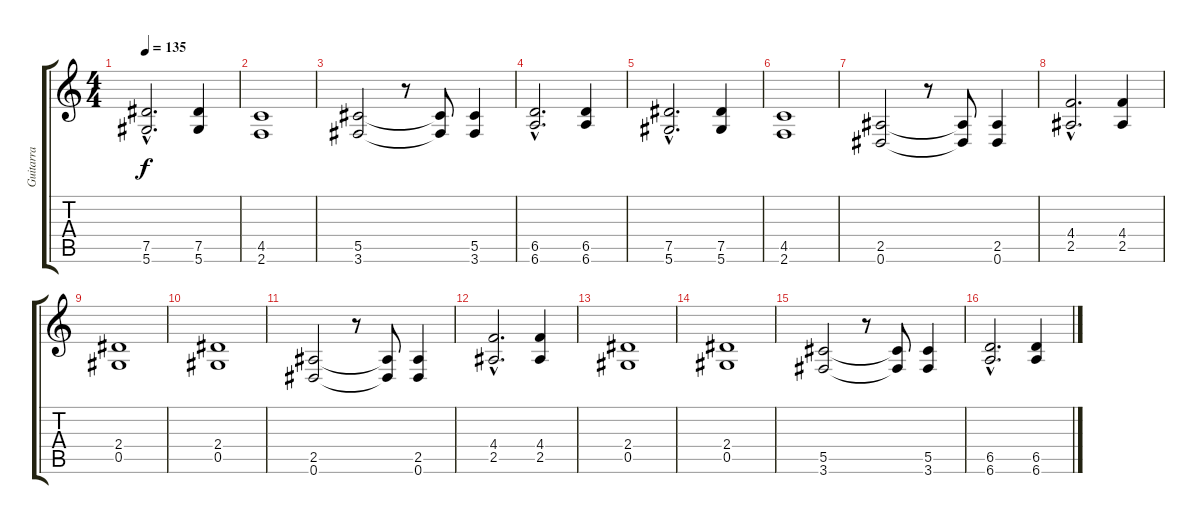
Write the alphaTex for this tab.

\track ("Guitarra" "Guitarra") {instrument distortionguitar}
\staff {score tabs}
\tuning (Eb4 Bb3 Gb3 Db3 Ab2 Eb2) {hide}
\ts (4 4)
\tempo 135
\clef g2
\ks c
(7.5{hac} 5.6{hac}).2{d dy f} (7.5 5.6).4 |
(4.5 2.6).1 |
(5.5 3.6).2 r.8 (5.5{t} 3.6{t}).8 (5.5 3.6).4 |
(6.5{hac} 6.6{hac}).2{d} (6.5 6.6).4 |
(7.5{hac} 5.6{hac}).2{d} (7.5 5.6).4 |
(4.5 2.6).1 |
(2.5 0.6).2 r.8 (2.5{t} 0.6{t}).8 (2.5 0.6).4 |
(4.4{hac} 2.5{hac}).2{d} (4.4 2.5).4 |
(2.4 0.5).1 |
(2.4 0.5).1 |
(2.5 0.6).2 r.8 (2.5{t} 0.6{t}).8 (2.5 0.6).4 |
(4.4{hac} 2.5{hac}).2{d} (4.4 2.5).4 |
(2.4 0.5).1 |
(2.4 0.5).1 |
(5.5 3.6).2 r.8 (5.5{t} 3.6{t}).8 (5.5 3.6).4 |
(6.5{hac} 6.6{hac}).2{d} (6.5 6.6).4
